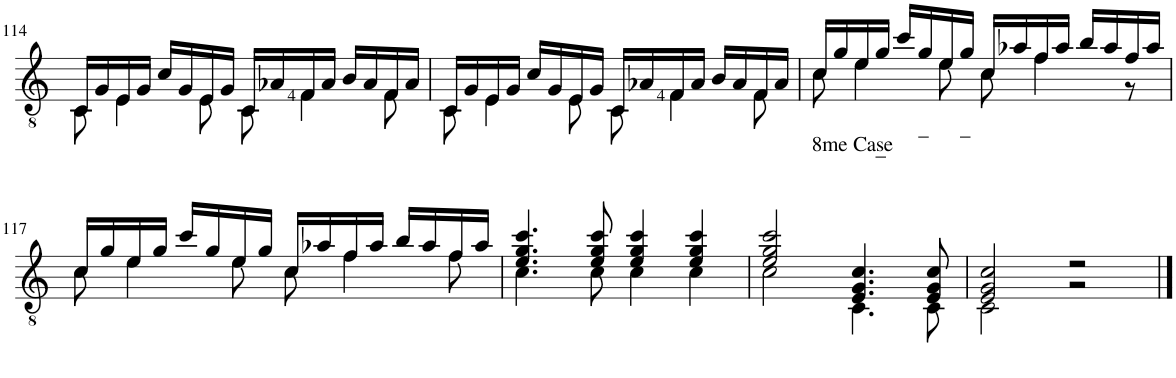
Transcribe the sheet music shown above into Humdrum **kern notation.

**kern
*part1
*staff1
*I"Guitar
*I'Guit.
!!LO:PB:g=z
*clefGv2
*k[]
*M4/4
*met(c)
=114
*^
16C/LL	8C\
16G/	.
16E/	4E\
16G/JJ	.
16c/LL	.
16G/	.
16E/	8E\
16G/JJ	.
16C/LL	8C\
16A-X/	.
16F/	4F\
16A-/JJ	.
16B/LL	.
16A-/	.
16F/	8F\
16A-/JJ	.
=115	=115
16C/LL	8C\
16G/	.
16E/	4E\
16G/JJ	.
16c/LL	.
16G/	.
16E/	8E\
16G/JJ	.
16C/LL	8C\
16A-X/	.
16F/	4F\
16A-/JJ	.
16B/LL	.
16A-/	.
16F/	8F\
16A-/JJ	.
=116	=116
!LO:TX:b:t=8me Case	!
16c/LL	8c\
16g/	.
16e/	4e\
!LO:TX:b:t=_	!
16g/JJ	.
16cc/LL	.
!LO:TX:b:t=_	!
16g/	.
16e/	8e\
!LO:TX:b:t=_	!
16g/JJ	.
16c/LL	8c\
16a-X/	.
16f/	4f\
16a-/JJ	.
16b/LL	.
16a-/	.
16f/	8r
16a-/JJ	.
!!LO:LB:g=z	!!
=117	=117
16c/LL	8c\
16g/	.
16e/	4e\
16g/JJ	.
16cc/LL	.
16g/	.
16e/	8e\
16g/JJ	.
16c/LL	8c\
16a-X/	.
16f/	4f\
16a-/JJ	.
16b/LL	.
16a-/	.
16f/	8f\
16a-/JJ	.
=118	=118
4.e/ 4.g/ 4.cc/	4.c\
8e/ 8g/ 8cc/	8c\
4e/ 4g/ 4cc/	4c\
4e/ 4g/ 4cc/	4c\
=119	=119
2e/ 2g/ 2cc/	2c\
4.E/ 4.G/ 4.c/	4.C\
8E/ 8G/ 8c/	8C\
=120	=120
2E/ 2G/ 2c/	2C\
2r	2r
*v	*v
==
*-
